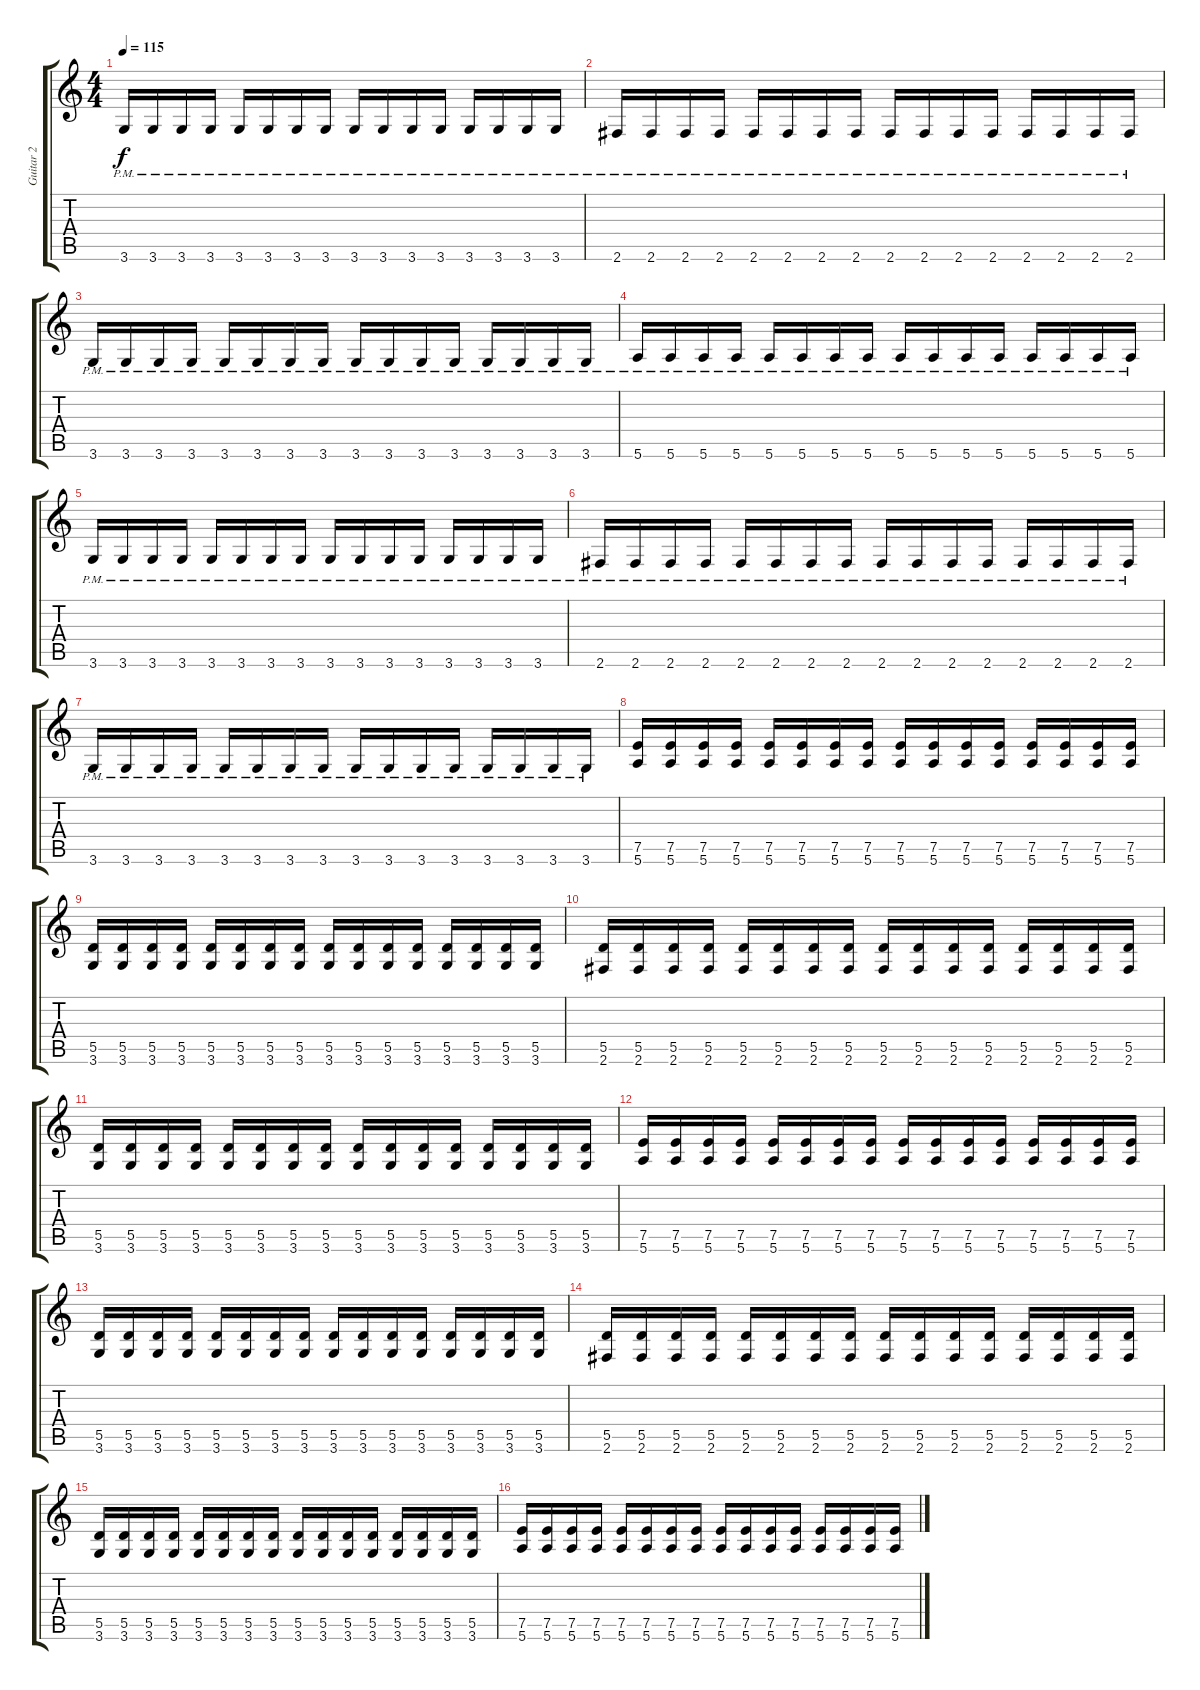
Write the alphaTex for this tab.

\track ("Guitar 2" "Guitar 2") {instrument distortionguitar}
\staff {score tabs}
\tuning (E4 B3 G3 D3 A2 E2) {hide}
\ts (4 4)
\tempo 115
\clef g2
\ks c
3.6{pm}.16{dy f} 3.6{pm}.16 3.6{pm}.16 3.6{pm}.16 3.6{pm}.16 3.6{pm}.16 3.6{pm}.16 3.6{pm}.16 3.6{pm}.16 3.6{pm}.16 3.6{pm}.16 3.6{pm}.16 3.6{pm}.16 3.6{pm}.16 3.6{pm}.16 3.6{pm}.16 |
2.6{pm}.16 2.6{pm}.16 2.6{pm}.16 2.6{pm}.16 2.6{pm}.16 2.6{pm}.16 2.6{pm}.16 2.6{pm}.16 2.6{pm}.16 2.6{pm}.16 2.6{pm}.16 2.6{pm}.16 2.6{pm}.16 2.6{pm}.16 2.6{pm}.16 2.6{pm}.16 |
3.6{pm}.16 3.6{pm}.16 3.6{pm}.16 3.6{pm}.16 3.6{pm}.16 3.6{pm}.16 3.6{pm}.16 3.6{pm}.16 3.6{pm}.16 3.6{pm}.16 3.6{pm}.16 3.6{pm}.16 3.6{pm}.16 3.6{pm}.16 3.6{pm}.16 3.6{pm}.16 |
5.6{pm}.16 5.6{pm}.16 5.6{pm}.16 5.6{pm}.16 5.6{pm}.16 5.6{pm}.16 5.6{pm}.16 5.6{pm}.16 5.6{pm}.16 5.6{pm}.16 5.6{pm}.16 5.6{pm}.16 5.6{pm}.16 5.6{pm}.16 5.6{pm}.16 5.6{pm}.16 |
3.6{pm}.16 3.6{pm}.16 3.6{pm}.16 3.6{pm}.16 3.6{pm}.16 3.6{pm}.16 3.6{pm}.16 3.6{pm}.16 3.6{pm}.16 3.6{pm}.16 3.6{pm}.16 3.6{pm}.16 3.6{pm}.16 3.6{pm}.16 3.6{pm}.16 3.6{pm}.16 |
2.6{pm}.16 2.6{pm}.16 2.6{pm}.16 2.6{pm}.16 2.6{pm}.16 2.6{pm}.16 2.6{pm}.16 2.6{pm}.16 2.6{pm}.16 2.6{pm}.16 2.6{pm}.16 2.6{pm}.16 2.6{pm}.16 2.6{pm}.16 2.6{pm}.16 2.6{pm}.16 |
3.6{pm}.16 3.6{pm}.16 3.6{pm}.16 3.6{pm}.16 3.6{pm}.16 3.6{pm}.16 3.6{pm}.16 3.6{pm}.16 3.6{pm}.16 3.6{pm}.16 3.6{pm}.16 3.6{pm}.16 3.6{pm}.16 3.6{pm}.16 3.6{pm}.16 3.6{pm}.16 |
(7.5 5.6).16 (7.5 5.6).16 (7.5 5.6).16 (7.5 5.6).16 (7.5 5.6).16 (7.5 5.6).16 (7.5 5.6).16 (7.5 5.6).16 (7.5 5.6).16 (7.5 5.6).16 (7.5 5.6).16 (7.5 5.6).16 (7.5 5.6).16 (7.5 5.6).16 (7.5 5.6).16 (7.5 5.6).16 |
(5.5 3.6).16 (5.5 3.6).16 (5.5 3.6).16 (5.5 3.6).16 (5.5 3.6).16 (5.5 3.6).16 (5.5 3.6).16 (5.5 3.6).16 (5.5 3.6).16 (5.5 3.6).16 (5.5 3.6).16 (5.5 3.6).16 (5.5 3.6).16 (5.5 3.6).16 (5.5 3.6).16 (5.5 3.6).16 |
(5.5 2.6).16 (5.5 2.6).16 (5.5 2.6).16 (5.5 2.6).16 (5.5 2.6).16 (5.5 2.6).16 (5.5 2.6).16 (5.5 2.6).16 (5.5 2.6).16 (5.5 2.6).16 (5.5 2.6).16 (5.5 2.6).16 (5.5 2.6).16 (5.5 2.6).16 (5.5 2.6).16 (5.5 2.6).16 |
(5.5 3.6).16 (5.5 3.6).16 (5.5 3.6).16 (5.5 3.6).16 (5.5 3.6).16 (5.5 3.6).16 (5.5 3.6).16 (5.5 3.6).16 (5.5 3.6).16 (5.5 3.6).16 (5.5 3.6).16 (5.5 3.6).16 (5.5 3.6).16 (5.5 3.6).16 (5.5 3.6).16 (5.5 3.6).16 |
(7.5 5.6).16 (7.5 5.6).16 (7.5 5.6).16 (7.5 5.6).16 (7.5 5.6).16 (7.5 5.6).16 (7.5 5.6).16 (7.5 5.6).16 (7.5 5.6).16 (7.5 5.6).16 (7.5 5.6).16 (7.5 5.6).16 (7.5 5.6).16 (7.5 5.6).16 (7.5 5.6).16 (7.5 5.6).16 |
(5.5 3.6).16 (5.5 3.6).16 (5.5 3.6).16 (5.5 3.6).16 (5.5 3.6).16 (5.5 3.6).16 (5.5 3.6).16 (5.5 3.6).16 (5.5 3.6).16 (5.5 3.6).16 (5.5 3.6).16 (5.5 3.6).16 (5.5 3.6).16 (5.5 3.6).16 (5.5 3.6).16 (5.5 3.6).16 |
(5.5 2.6).16 (5.5 2.6).16 (5.5 2.6).16 (5.5 2.6).16 (5.5 2.6).16 (5.5 2.6).16 (5.5 2.6).16 (5.5 2.6).16 (5.5 2.6).16 (5.5 2.6).16 (5.5 2.6).16 (5.5 2.6).16 (5.5 2.6).16 (5.5 2.6).16 (5.5 2.6).16 (5.5 2.6).16 |
(5.5 3.6).16 (5.5 3.6).16 (5.5 3.6).16 (5.5 3.6).16 (5.5 3.6).16 (5.5 3.6).16 (5.5 3.6).16 (5.5 3.6).16 (5.5 3.6).16 (5.5 3.6).16 (5.5 3.6).16 (5.5 3.6).16 (5.5 3.6).16 (5.5 3.6).16 (5.5 3.6).16 (5.5 3.6).16 |
(7.5 5.6).16 (7.5 5.6).16 (7.5 5.6).16 (7.5 5.6).16 (7.5 5.6).16 (7.5 5.6).16 (7.5 5.6).16 (7.5 5.6).16 (7.5 5.6).16 (7.5 5.6).16 (7.5 5.6).16 (7.5 5.6).16 (7.5 5.6).16 (7.5 5.6).16 (7.5 5.6).16 (7.5 5.6).16
